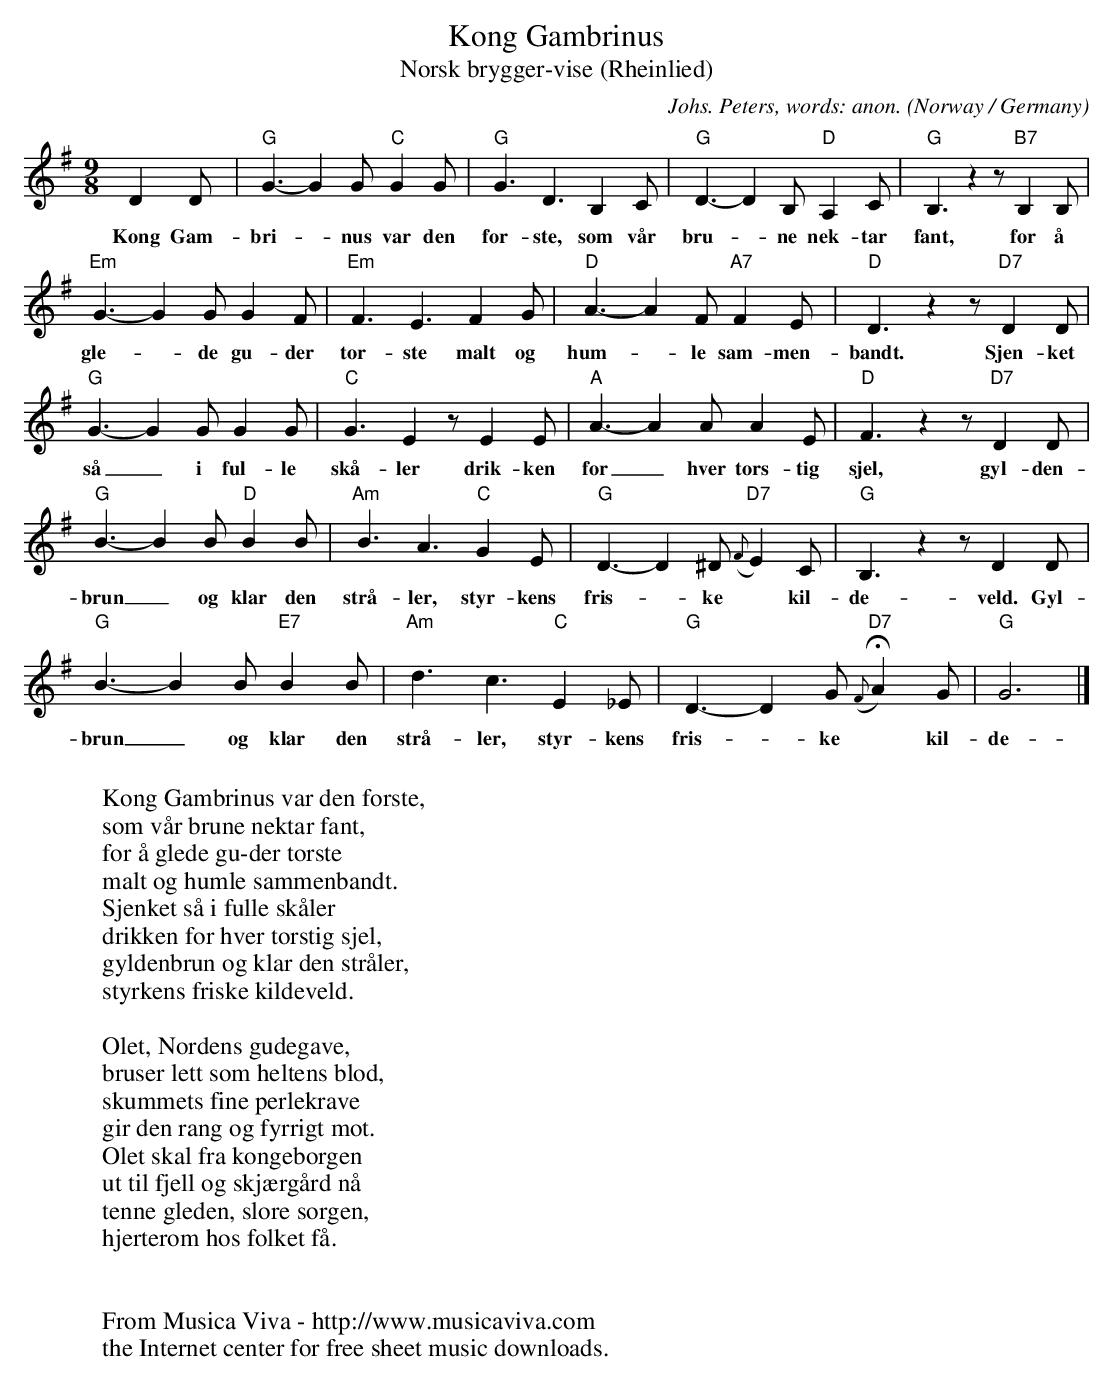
X:1
T:Kong Gambrinus
T:Norsk brygger-vise (Rheinlied)
C:Johs. Peters, words: anon.
O:Norway / Germany
M:9/8
L:1/8
K:G
D2D|"G"G3-G2G"C"G2G|"G"G3D3B,2C|"G"D3-D2B,"D"A,2C|"G"B,3z2z"B7"B,2B,|
w:Kong Gam-bri--nus var den f\or-ste, som v\aar bru--ne nek-tar fant, for \aa
"Em"G3-G2GG2F|"Em"F3E3F2G|"D"A3-A2F"A7"F2E|"D"D3z2z"D7"D2D|
w:gle--de gu-der t\or-ste malt og hum--le sam-men-bandt. Sjen-ket
"G"G3-G2GG2G|"C"G3E2zE2E|"A"A3-A2AA2E|"D"F3z2z"D7"D2D|
w:s\aa_ i ful-le sk\aa-ler drik-ken for_ hver t\ors-tig sjel, gyl-den-
"G"B3-B2B"D"B2B|"Am"B3A3"C"G2E|"G"D3-D2^D ({F}"D7"E2)C|"G"B,3z2zD2D|
w:brun_ og klar den str\aa-ler, styr-kens fris--ke * kil-de-veld. Gyl-den-
"G"B3-B2B"E7"B2B|"Am"d3c3"C"E2_E|"G"D3-D2G({F}"D7"HA2)G|"G"G6|]
w:brun_ og klar den str\aa-ler, styr-kens fris--ke * kil-de-veld.
W:
W:Kong Gambrinus var den f\orste,
W:som v\aar brune nektar fant,
W:for \aa glede gu-der t\orste
W:malt og humle sammenbandt.
W:Sjenket s\aa i fulle sk\aaler
W:drikken for hver t\orstig sjel,
W:gyldenbrun og klar den str\aaler,
W:styrkens friske kildeveld.
W:
W:\Olet, Nordens gudegave,
W:bruser lett som heltens blod,
W:skummets fine perlekrave
W:gir den rang og fyrrigt mot.
W:\Olet skal fra kongeborgen
W:ut til fjell og skj\aerg\aard n\aa
W:tenne gleden, sl\ore sorgen,
W:hjerterom hos folket f\aa.
W:
W:
W:  From Musica Viva - http://www.musicaviva.com
W:  the Internet center for free sheet music downloads.
